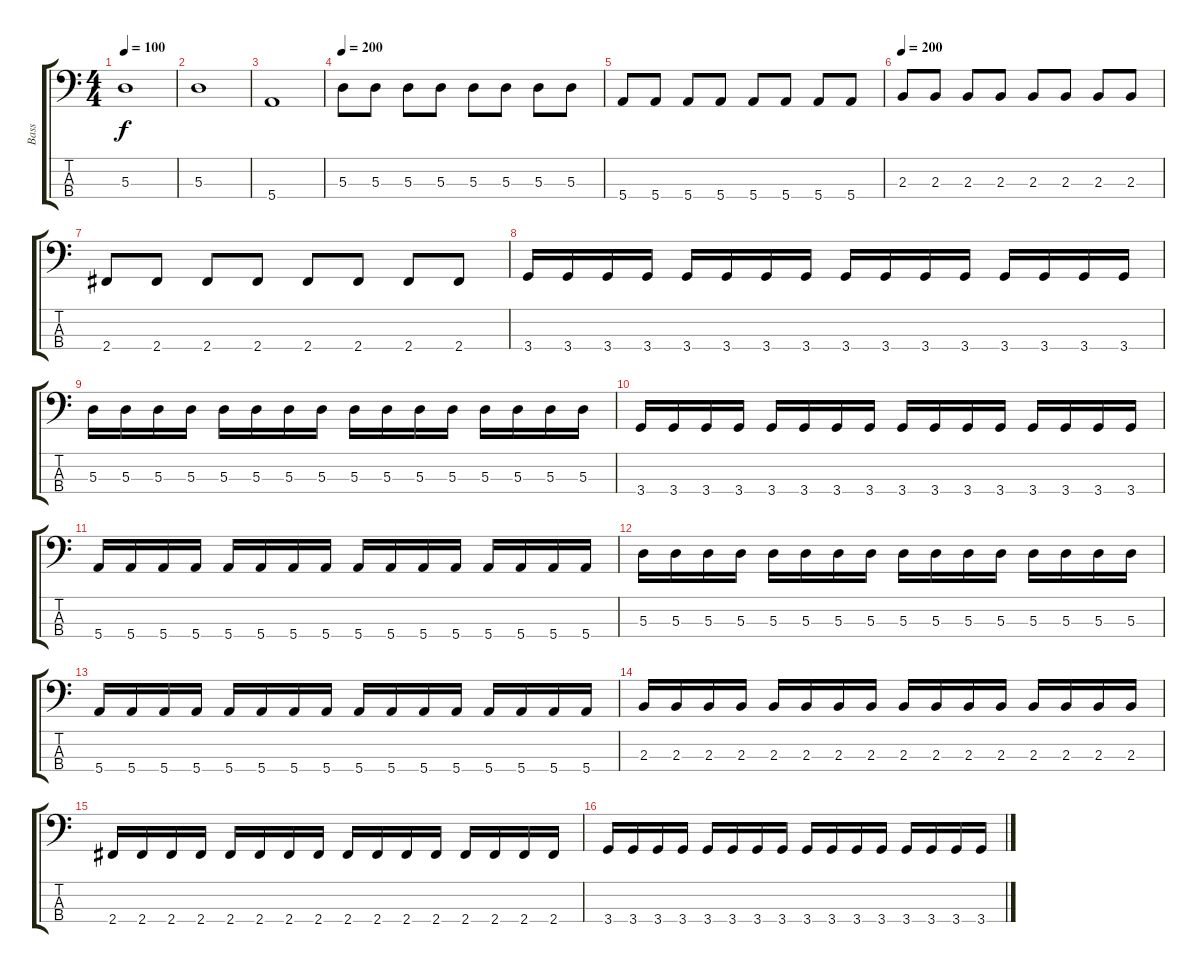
\track ("Bass" "Bass") {instrument electricbassfinger}
\staff {score tabs}
\tuning (G2 D2 A1 E1) {hide}
\ts (4 4)
\tempo 100
\clef f4
\ks c
5.3.1{dy f} |
5.3.1 |
5.4.1 |
\tempo 200
5.3.8 5.3.8 5.3.8 5.3.8 5.3.8 5.3.8 5.3.8 5.3.8 |
5.4.8 5.4.8 5.4.8 5.4.8 5.4.8 5.4.8 5.4.8 5.4.8 |
\tempo 200
2.3.8 2.3.8 2.3.8 2.3.8 2.3.8 2.3.8 2.3.8 2.3.8 |
2.4.8 2.4.8 2.4.8 2.4.8 2.4.8 2.4.8 2.4.8 2.4.8 |
3.4.16 3.4.16 3.4.16 3.4.16 3.4.16 3.4.16 3.4.16 3.4.16 3.4.16 3.4.16 3.4.16 3.4.16 3.4.16 3.4.16 3.4.16 3.4.16 |
5.3.16 5.3.16 5.3.16 5.3.16 5.3.16 5.3.16 5.3.16 5.3.16 5.3.16 5.3.16 5.3.16 5.3.16 5.3.16 5.3.16 5.3.16 5.3.16 |
3.4.16 3.4.16 3.4.16 3.4.16 3.4.16 3.4.16 3.4.16 3.4.16 3.4.16 3.4.16 3.4.16 3.4.16 3.4.16 3.4.16 3.4.16 3.4.16 |
5.4.16 5.4.16 5.4.16 5.4.16 5.4.16 5.4.16 5.4.16 5.4.16 5.4.16 5.4.16 5.4.16 5.4.16 5.4.16 5.4.16 5.4.16 5.4.16 |
5.3.16 5.3.16 5.3.16 5.3.16 5.3.16 5.3.16 5.3.16 5.3.16 5.3.16 5.3.16 5.3.16 5.3.16 5.3.16 5.3.16 5.3.16 5.3.16 |
5.4.16 5.4.16 5.4.16 5.4.16 5.4.16 5.4.16 5.4.16 5.4.16 5.4.16 5.4.16 5.4.16 5.4.16 5.4.16 5.4.16 5.4.16 5.4.16 |
2.3.16 2.3.16 2.3.16 2.3.16 2.3.16 2.3.16 2.3.16 2.3.16 2.3.16 2.3.16 2.3.16 2.3.16 2.3.16 2.3.16 2.3.16 2.3.16 |
2.4.16 2.4.16 2.4.16 2.4.16 2.4.16 2.4.16 2.4.16 2.4.16 2.4.16 2.4.16 2.4.16 2.4.16 2.4.16 2.4.16 2.4.16 2.4.16 |
3.4.16 3.4.16 3.4.16 3.4.16 3.4.16 3.4.16 3.4.16 3.4.16 3.4.16 3.4.16 3.4.16 3.4.16 3.4.16 3.4.16 3.4.16 3.4.16
